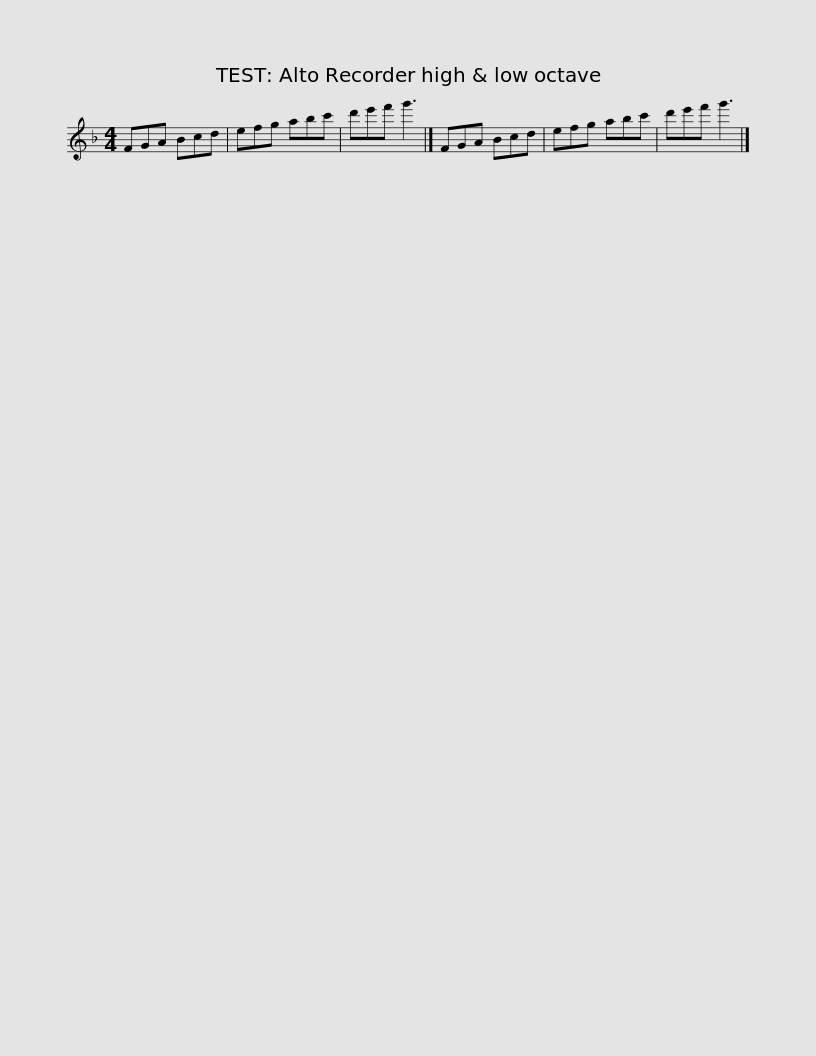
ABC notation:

X:1
L:1/8
M:4/4
I:linebreak $
K:F
V:1 treble
V:1
 FGA Bcd | efg abc' | d'e'f' g'3 |] FGA Bcd | efg abc' | %5
 d'e'f' g'3 |] %6
